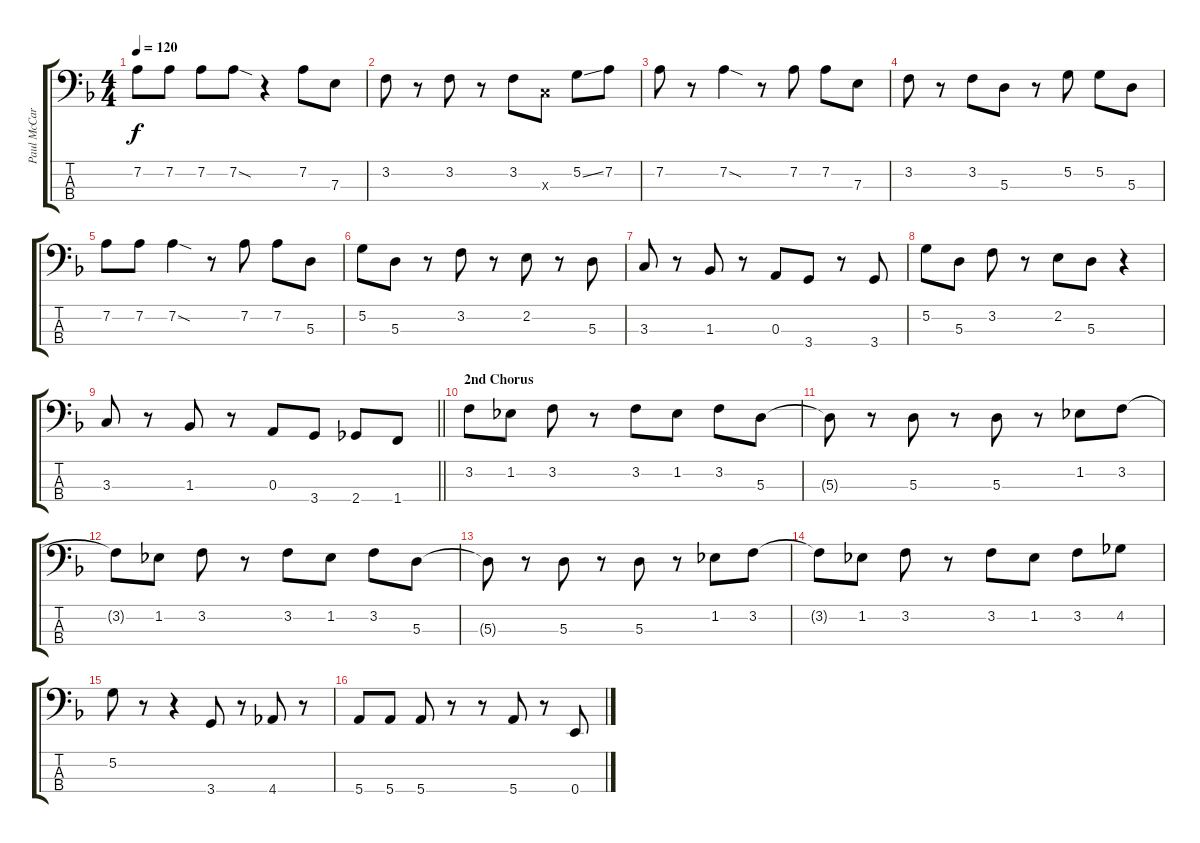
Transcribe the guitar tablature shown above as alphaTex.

\track ("Paul McCartney" "Paul McCar") {instrument electricbasspick}
\staff {score tabs}
\tuning (G2 D2 A1 E1) {hide}
\ts (4 4)
\tempo 120
\clef f4
\ks f
7.2.8{dy f} 7.2.8 7.2.8 7.2{sod}.8 r.4 7.2.8 7.3.8 |
3.2.8 r.8 3.2.8 r.8 3.2.8 3.3{x}.8 5.2{ss}.8 7.2.8 |
7.2.8 r.8 7.2{sod}.4 r.8 7.2.8 7.2.8 7.3.8 |
3.2.8 r.8 3.2.8 5.3.8 r.8 5.2.8 5.2.8 5.3.8 |
7.2.8 7.2.8 7.2{sod}.4 r.8 7.2.8 7.2.8 5.3.8 |
5.2.8 5.3.8 r.8 3.2.8 r.8 2.2.8 r.8 5.3.8 |
3.3.8 r.8 1.3.8 r.8 0.3.8 3.4.8 r.8 3.4.8 |
5.2.8 5.3.8 3.2.8 r.8 2.2.8 5.3.8 r.4 |
\barLineRight lightlight
3.3.8 r.8 1.3.8 r.8 0.3.8 3.4.8 2.4.8 1.4.8 |
\section ("" "2nd Chorus")
3.2.8 1.2.8 3.2.8 r.8 3.2.8 1.2.8 3.2.8 5.3.8 |
5.3{t}.8 r.8 5.3.8 r.8 5.3.8 r.8 1.2.8 3.2.8 |
3.2{t}.8 1.2.8 3.2.8 r.8 3.2.8 1.2.8 3.2.8 5.3.8 |
5.3{t}.8 r.8 5.3.8 r.8 5.3.8 r.8 1.2.8 3.2.8 |
3.2{t}.8 1.2.8 3.2.8 r.8 3.2.8 1.2.8 3.2.8 4.2.8 |
5.2.8 r.8 r.4 3.4.8 r.8 4.4.8 r.8 |
5.4.8 5.4.8 5.4.8 r.8 r.8 5.4.8 r.8 0.4.8
